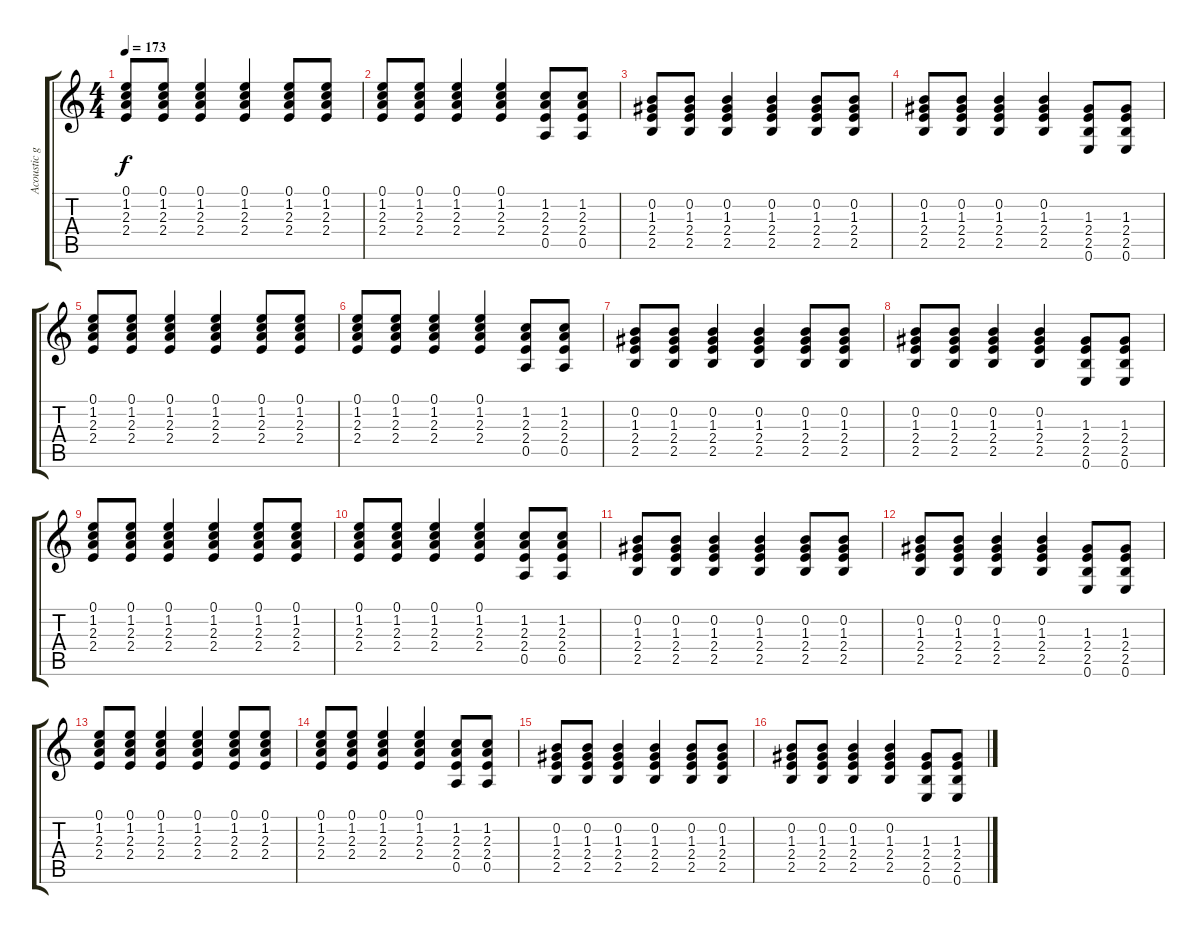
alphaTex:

\track ("Acoustic guitar 1" "Acoustic g") {instrument acousticguitarnylon}
\staff {score tabs}
\tuning (E4 B3 G3 D3 A2 E2) {hide}
\ts (4 4)
\tempo 173
\clef g2
\ks c
(0.1 1.2 2.3 2.4).8{dy f} (0.1 1.2 2.3 2.4).8 (0.1 1.2 2.3 2.4).4 (0.1 1.2 2.3 2.4).4 (0.1 1.2 2.3 2.4).8 (0.1 1.2 2.3 2.4).8 |
(0.1 1.2 2.3 2.4).8 (0.1 1.2 2.3 2.4).8 (0.1 1.2 2.3 2.4).4 (0.1 1.2 2.3 2.4).4 (1.2 2.3 2.4 0.5).8 (1.2 2.3 2.4 0.5).8 |
(0.2 1.3 2.4 2.5).8 (0.2 1.3 2.4 2.5).8 (0.2 1.3 2.4 2.5).4 (0.2 1.3 2.4 2.5).4 (0.2 1.3 2.4 2.5).8 (0.2 1.3 2.4 2.5).8 |
(0.2 1.3 2.4 2.5).8 (0.2 1.3 2.4 2.5).8 (0.2 1.3 2.4 2.5).4 (0.2 1.3 2.4 2.5).4 (1.3 2.4 2.5 0.6).8 (1.3 2.4 2.5 0.6).8 |
(0.1 1.2 2.3 2.4).8 (0.1 1.2 2.3 2.4).8 (0.1 1.2 2.3 2.4).4 (0.1 1.2 2.3 2.4).4 (0.1 1.2 2.3 2.4).8 (0.1 1.2 2.3 2.4).8 |
(0.1 1.2 2.3 2.4).8 (0.1 1.2 2.3 2.4).8 (0.1 1.2 2.3 2.4).4 (0.1 1.2 2.3 2.4).4 (1.2 2.3 2.4 0.5).8 (1.2 2.3 2.4 0.5).8 |
(0.2 1.3 2.4 2.5).8 (0.2 1.3 2.4 2.5).8 (0.2 1.3 2.4 2.5).4 (0.2 1.3 2.4 2.5).4 (0.2 1.3 2.4 2.5).8 (0.2 1.3 2.4 2.5).8 |
(0.2 1.3 2.4 2.5).8 (0.2 1.3 2.4 2.5).8 (0.2 1.3 2.4 2.5).4 (0.2 1.3 2.4 2.5).4 (1.3 2.4 2.5 0.6).8 (1.3 2.4 2.5 0.6).8 |
(0.1 1.2 2.3 2.4).8 (0.1 1.2 2.3 2.4).8 (0.1 1.2 2.3 2.4).4 (0.1 1.2 2.3 2.4).4 (0.1 1.2 2.3 2.4).8 (0.1 1.2 2.3 2.4).8 |
(0.1 1.2 2.3 2.4).8 (0.1 1.2 2.3 2.4).8 (0.1 1.2 2.3 2.4).4 (0.1 1.2 2.3 2.4).4 (1.2 2.3 2.4 0.5).8 (1.2 2.3 2.4 0.5).8 |
(0.2 1.3 2.4 2.5).8 (0.2 1.3 2.4 2.5).8 (0.2 1.3 2.4 2.5).4 (0.2 1.3 2.4 2.5).4 (0.2 1.3 2.4 2.5).8 (0.2 1.3 2.4 2.5).8 |
(0.2 1.3 2.4 2.5).8 (0.2 1.3 2.4 2.5).8 (0.2 1.3 2.4 2.5).4 (0.2 1.3 2.4 2.5).4 (1.3 2.4 2.5 0.6).8 (1.3 2.4 2.5 0.6).8 |
(0.1 1.2 2.3 2.4).8 (0.1 1.2 2.3 2.4).8 (0.1 1.2 2.3 2.4).4 (0.1 1.2 2.3 2.4).4 (0.1 1.2 2.3 2.4).8 (0.1 1.2 2.3 2.4).8 |
(0.1 1.2 2.3 2.4).8 (0.1 1.2 2.3 2.4).8 (0.1 1.2 2.3 2.4).4 (0.1 1.2 2.3 2.4).4 (1.2 2.3 2.4 0.5).8 (1.2 2.3 2.4 0.5).8 |
(0.2 1.3 2.4 2.5).8 (0.2 1.3 2.4 2.5).8 (0.2 1.3 2.4 2.5).4 (0.2 1.3 2.4 2.5).4 (0.2 1.3 2.4 2.5).8 (0.2 1.3 2.4 2.5).8 |
(0.2 1.3 2.4 2.5).8 (0.2 1.3 2.4 2.5).8 (0.2 1.3 2.4 2.5).4 (0.2 1.3 2.4 2.5).4 (1.3 2.4 2.5 0.6).8 (1.3 2.4 2.5 0.6).8
